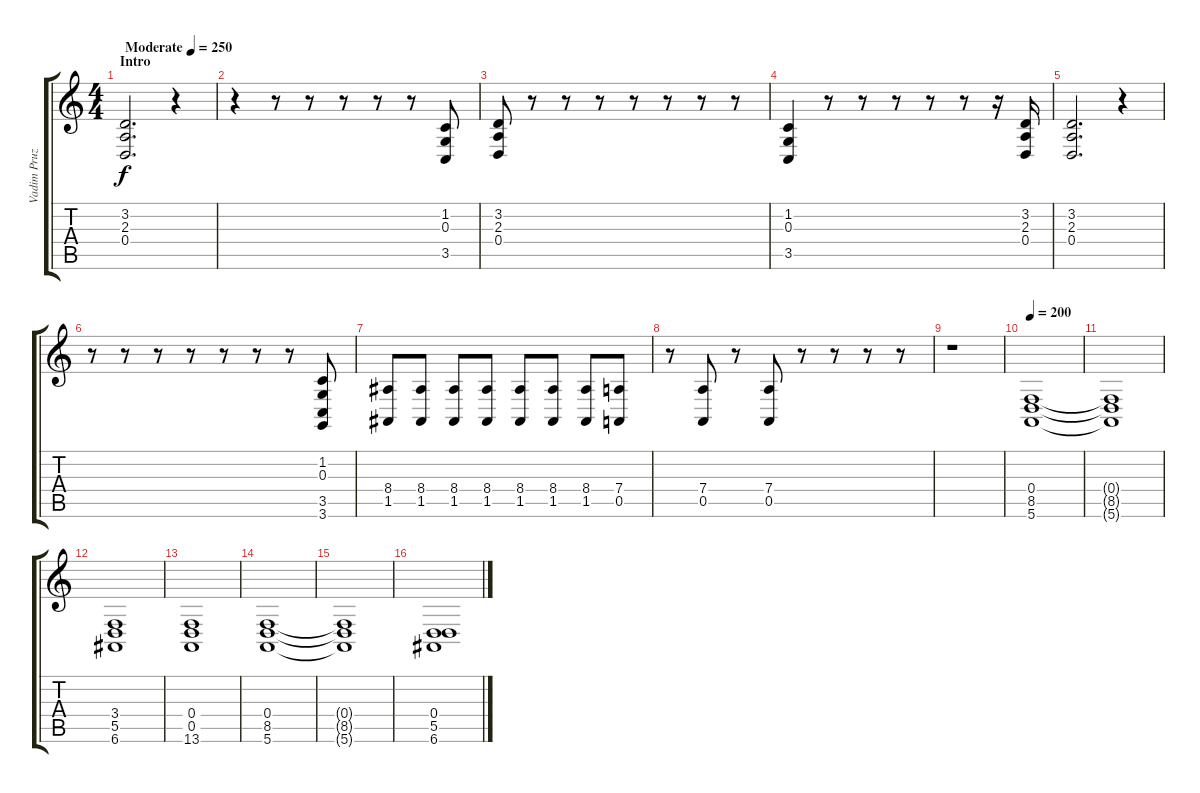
\track ("Vadim Pruzhanov | Keyboard 2" "Vadim Pruz") {instrument stringensemble1}
\staff {score tabs}
\tuning (E4 B3 G3 D3 A2 E2) {hide}
\ts (4 4)
\section ("" "Intro")
\tempo (250 "Moderate")
\clef g2
\ks c
(3.2 2.3 0.4).2{d dy f instrument stringensemble1} r.4 |
r.4 r.8 r.8 r.8 r.8 r.8 (1.2 0.3 3.5).8 |
(3.2 2.3 0.4).8 r.8 r.8 r.8 r.8 r.8 r.8 r.8 |
(1.2 0.3 3.5).4 r.8 r.8 r.8 r.8 r.8 r.16 (3.2 2.3 0.4).16 |
(3.2 2.3 0.4).2{d} r.4 |
r.8 r.8 r.8 r.8 r.8 r.8 r.8 (1.2 0.3 3.5 3.6).8 |
(8.4 1.5).8 (8.4 1.5).8 (8.4 1.5).8 (8.4 1.5).8 (8.4 1.5).8 (8.4 1.5).8 (8.4 1.5).8 (7.4 0.5).8 |
r.8 (7.4 0.5).8 r.8 (7.4 0.5).8 r.8 r.8 r.8 r.8 |
r.1 |
\tempo 200
(0.4 8.5 5.6).1 |
(0.4{t} 8.5{t} 5.6{t}).1 |
(3.4 5.5 6.6).1 |
(0.4 0.5 13.6).1 |
(0.4 8.5 5.6).1 |
(0.4{t} 8.5{t} 5.6{t}).1 |
(0.4 5.5 6.6).1
